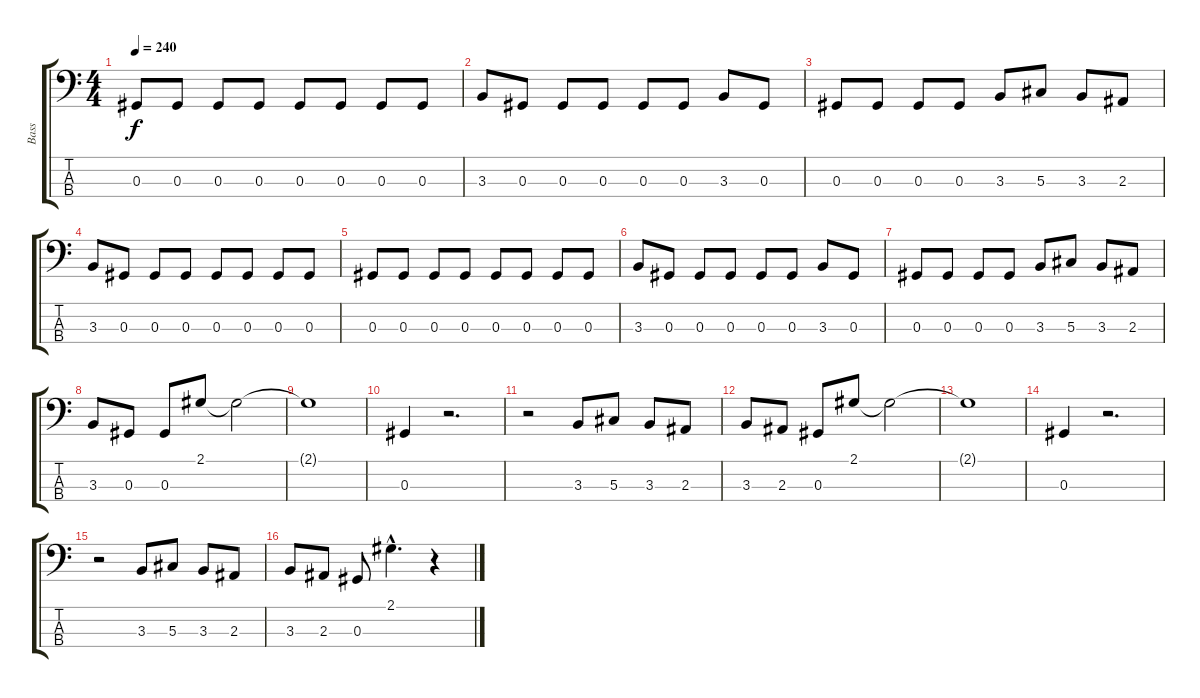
\track ("Bass" "Bass") {instrument electricbassfinger}
\staff {score tabs}
\tuning (Gb2 Db2 Ab1 Eb1) {hide}
\ts (4 4)
\tempo 240
\clef f4
\ks c
0.3.8{dy f} 0.3.8 0.3.8 0.3.8 0.3.8 0.3.8 0.3.8 0.3.8 |
3.3.8 0.3.8 0.3.8 0.3.8 0.3.8 0.3.8 3.3.8 0.3.8 |
0.3.8 0.3.8 0.3.8 0.3.8 3.3.8 5.3.8 3.3.8 2.3.8 |
3.3.8 0.3.8 0.3.8 0.3.8 0.3.8 0.3.8 0.3.8 0.3.8 |
0.3.8 0.3.8 0.3.8 0.3.8 0.3.8 0.3.8 0.3.8 0.3.8 |
3.3.8 0.3.8 0.3.8 0.3.8 0.3.8 0.3.8 3.3.8 0.3.8 |
0.3.8 0.3.8 0.3.8 0.3.8 3.3.8 5.3.8 3.3.8 2.3.8 |
3.3.8 0.3.8 0.3.8 2.1.8 2.1{t}.2 |
2.1{t}.1 |
0.3.4 r.2{d} |
r.2 3.3.8 5.3.8 3.3.8 2.3.8 |
3.3.8 2.3.8 0.3.8 2.1.8 2.1{t}.2 |
2.1{t}.1 |
0.3.4 r.2{d} |
r.2 3.3.8 5.3.8 3.3.8 2.3.8 |
3.3.8 2.3.8 0.3.8 2.1{hac}.4{d} r.4
